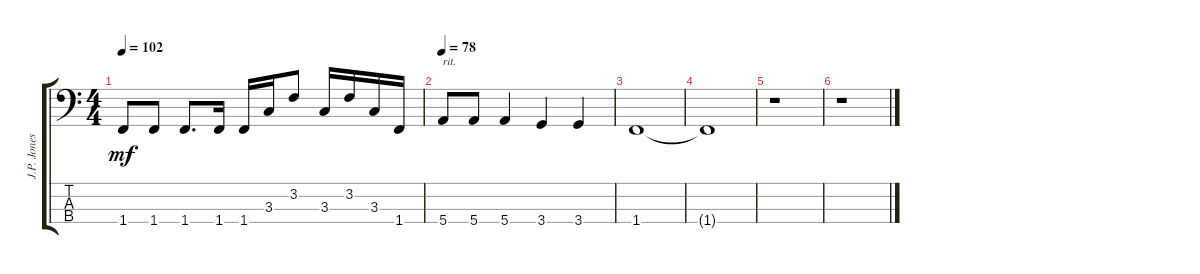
\track ("J.P. Jones" "J.P. Jones") {instrument electricbassfinger}
\staff {score tabs}
\tuning (G2 D2 A1 E1) {hide}
\ts (4 4)
\tempo 102
\clef f4
\ks c
1.4.8{dy mf} 1.4.8 1.4.8{d} 1.4.16 1.4.16 3.3.16 3.2.8 3.3.16 3.2.16 3.3.16 1.4.16 |
\tempo 78
5.4.8{txt "rit."} 5.4.8 5.4.4 3.4.4 3.4.4 |
1.4.1 |
1.4{t}.1 |
r.1 |
r.1
